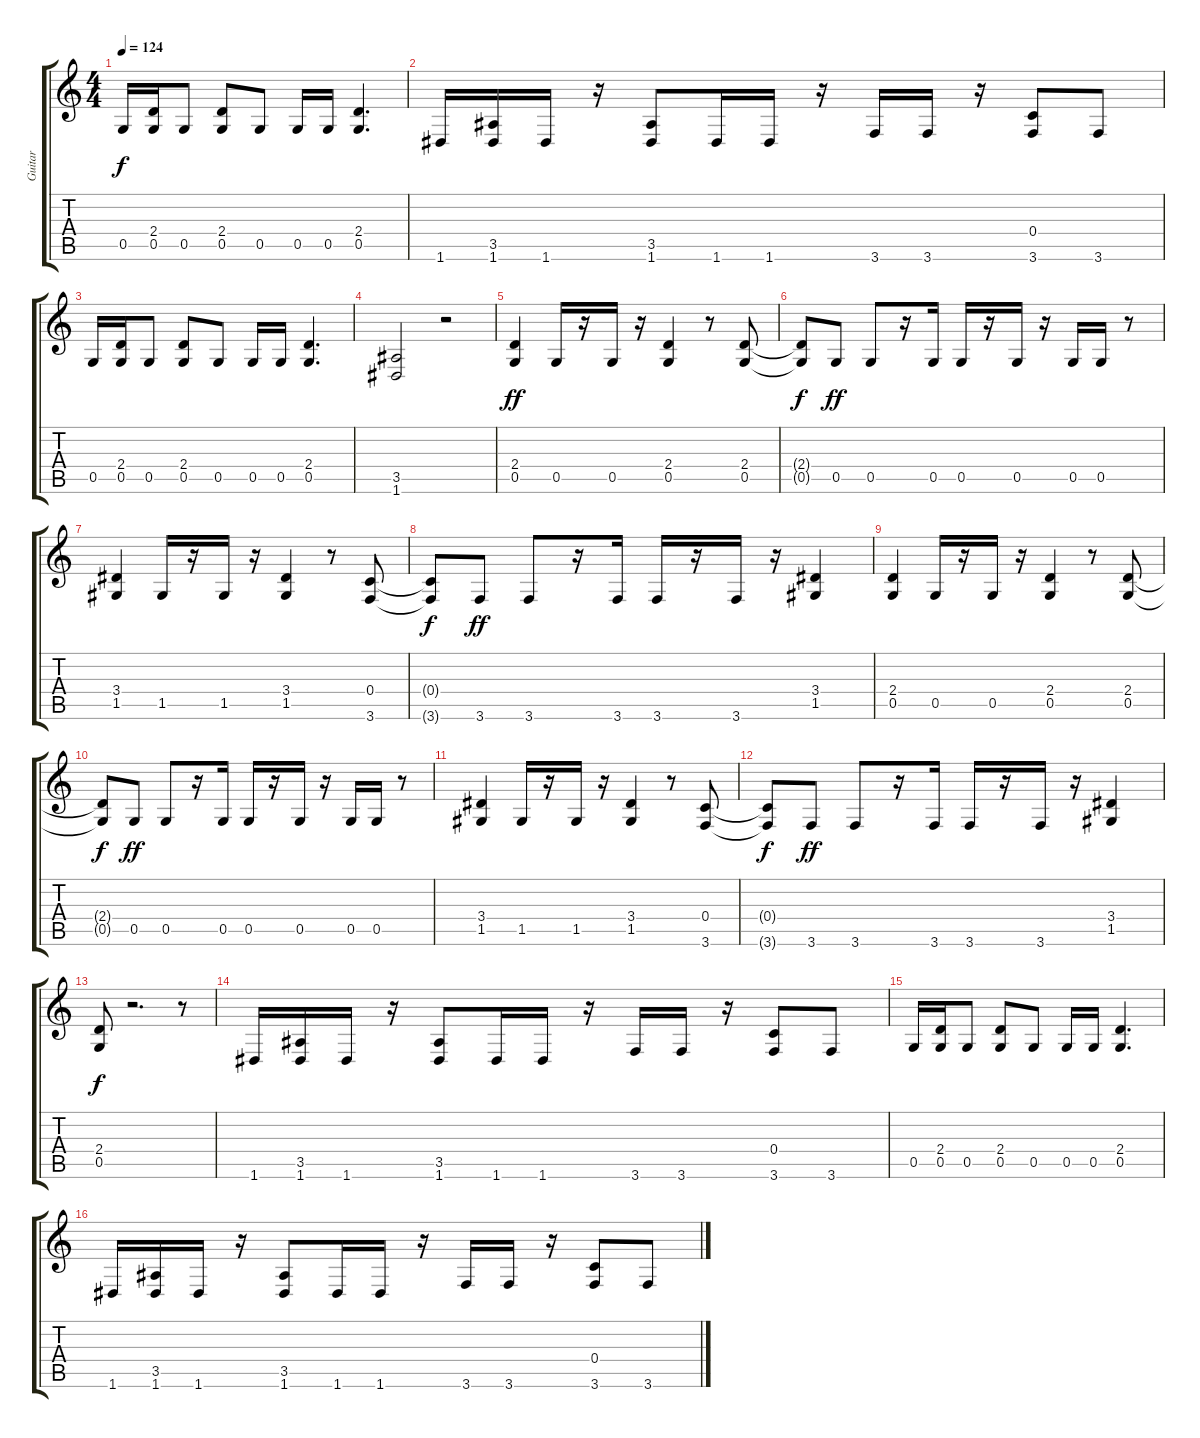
\track ("Guitar" "Guitar") {instrument distortionguitar}
\staff {score tabs}
\tuning (D4 A3 F3 C3 G2 D2) {hide}
\ts (4 4)
\tempo 124
\clef g2
\ks c
0.5.16{dy f} (2.4 0.5).16 0.5.8 (2.4 0.5).8 0.5.8 0.5.16 0.5.16 (2.4 0.5).4{d} |
1.6.16 (3.5 1.6).16 1.6.16 r.16 (3.5 1.6).8 1.6.16 1.6.16 r.16 3.6.16 3.6.16 r.16 (0.4 3.6).8 3.6.8 |
0.5.16 (2.4 0.5).16 0.5.8 (2.4 0.5).8 0.5.8 0.5.16 0.5.16 (2.4 0.5).4{d} |
(3.5 1.6).2 r.2 |
(2.4 0.5).4{dy ff} 0.5.16 r.16 0.5.16 r.16 (2.4 0.5).4 r.8 (2.4 0.5).8 |
(2.4{t} 0.5{t}).8{dy f} 0.5.8{dy ff} 0.5.8 r.16 0.5.16 0.5.16 r.16 0.5.16 r.16 0.5.16 0.5.16 r.8 |
(3.4 1.5).4 1.5.16 r.16 1.5.16 r.16 (3.4 1.5).4 r.8 (0.4 3.6).8 |
(0.4{t} 3.6{t}).8{dy f} 3.6.8{dy ff} 3.6.8 r.16 3.6.16 3.6.16 r.16 3.6.16 r.16 (3.4 1.5).4 |
(2.4 0.5).4 0.5.16 r.16 0.5.16 r.16 (2.4 0.5).4 r.8 (2.4 0.5).8 |
(2.4{t} 0.5{t}).8{dy f} 0.5.8{dy ff} 0.5.8 r.16 0.5.16 0.5.16 r.16 0.5.16 r.16 0.5.16 0.5.16 r.8 |
(3.4 1.5).4 1.5.16 r.16 1.5.16 r.16 (3.4 1.5).4 r.8 (0.4 3.6).8 |
(0.4{t} 3.6{t}).8{dy f} 3.6.8{dy ff} 3.6.8 r.16 3.6.16 3.6.16 r.16 3.6.16 r.16 (3.4 1.5).4 |
(2.4 0.5).8{dy f} r.2{d} r.8 |
1.6.16 (3.5 1.6).16 1.6.16 r.16 (3.5 1.6).8 1.6.16 1.6.16 r.16 3.6.16 3.6.16 r.16 (0.4 3.6).8 3.6.8 |
0.5.16 (2.4 0.5).16 0.5.8 (2.4 0.5).8 0.5.8 0.5.16 0.5.16 (2.4 0.5).4{d} |
1.6.16 (3.5 1.6).16 1.6.16 r.16 (3.5 1.6).8 1.6.16 1.6.16 r.16 3.6.16 3.6.16 r.16 (0.4 3.6).8 3.6.8
